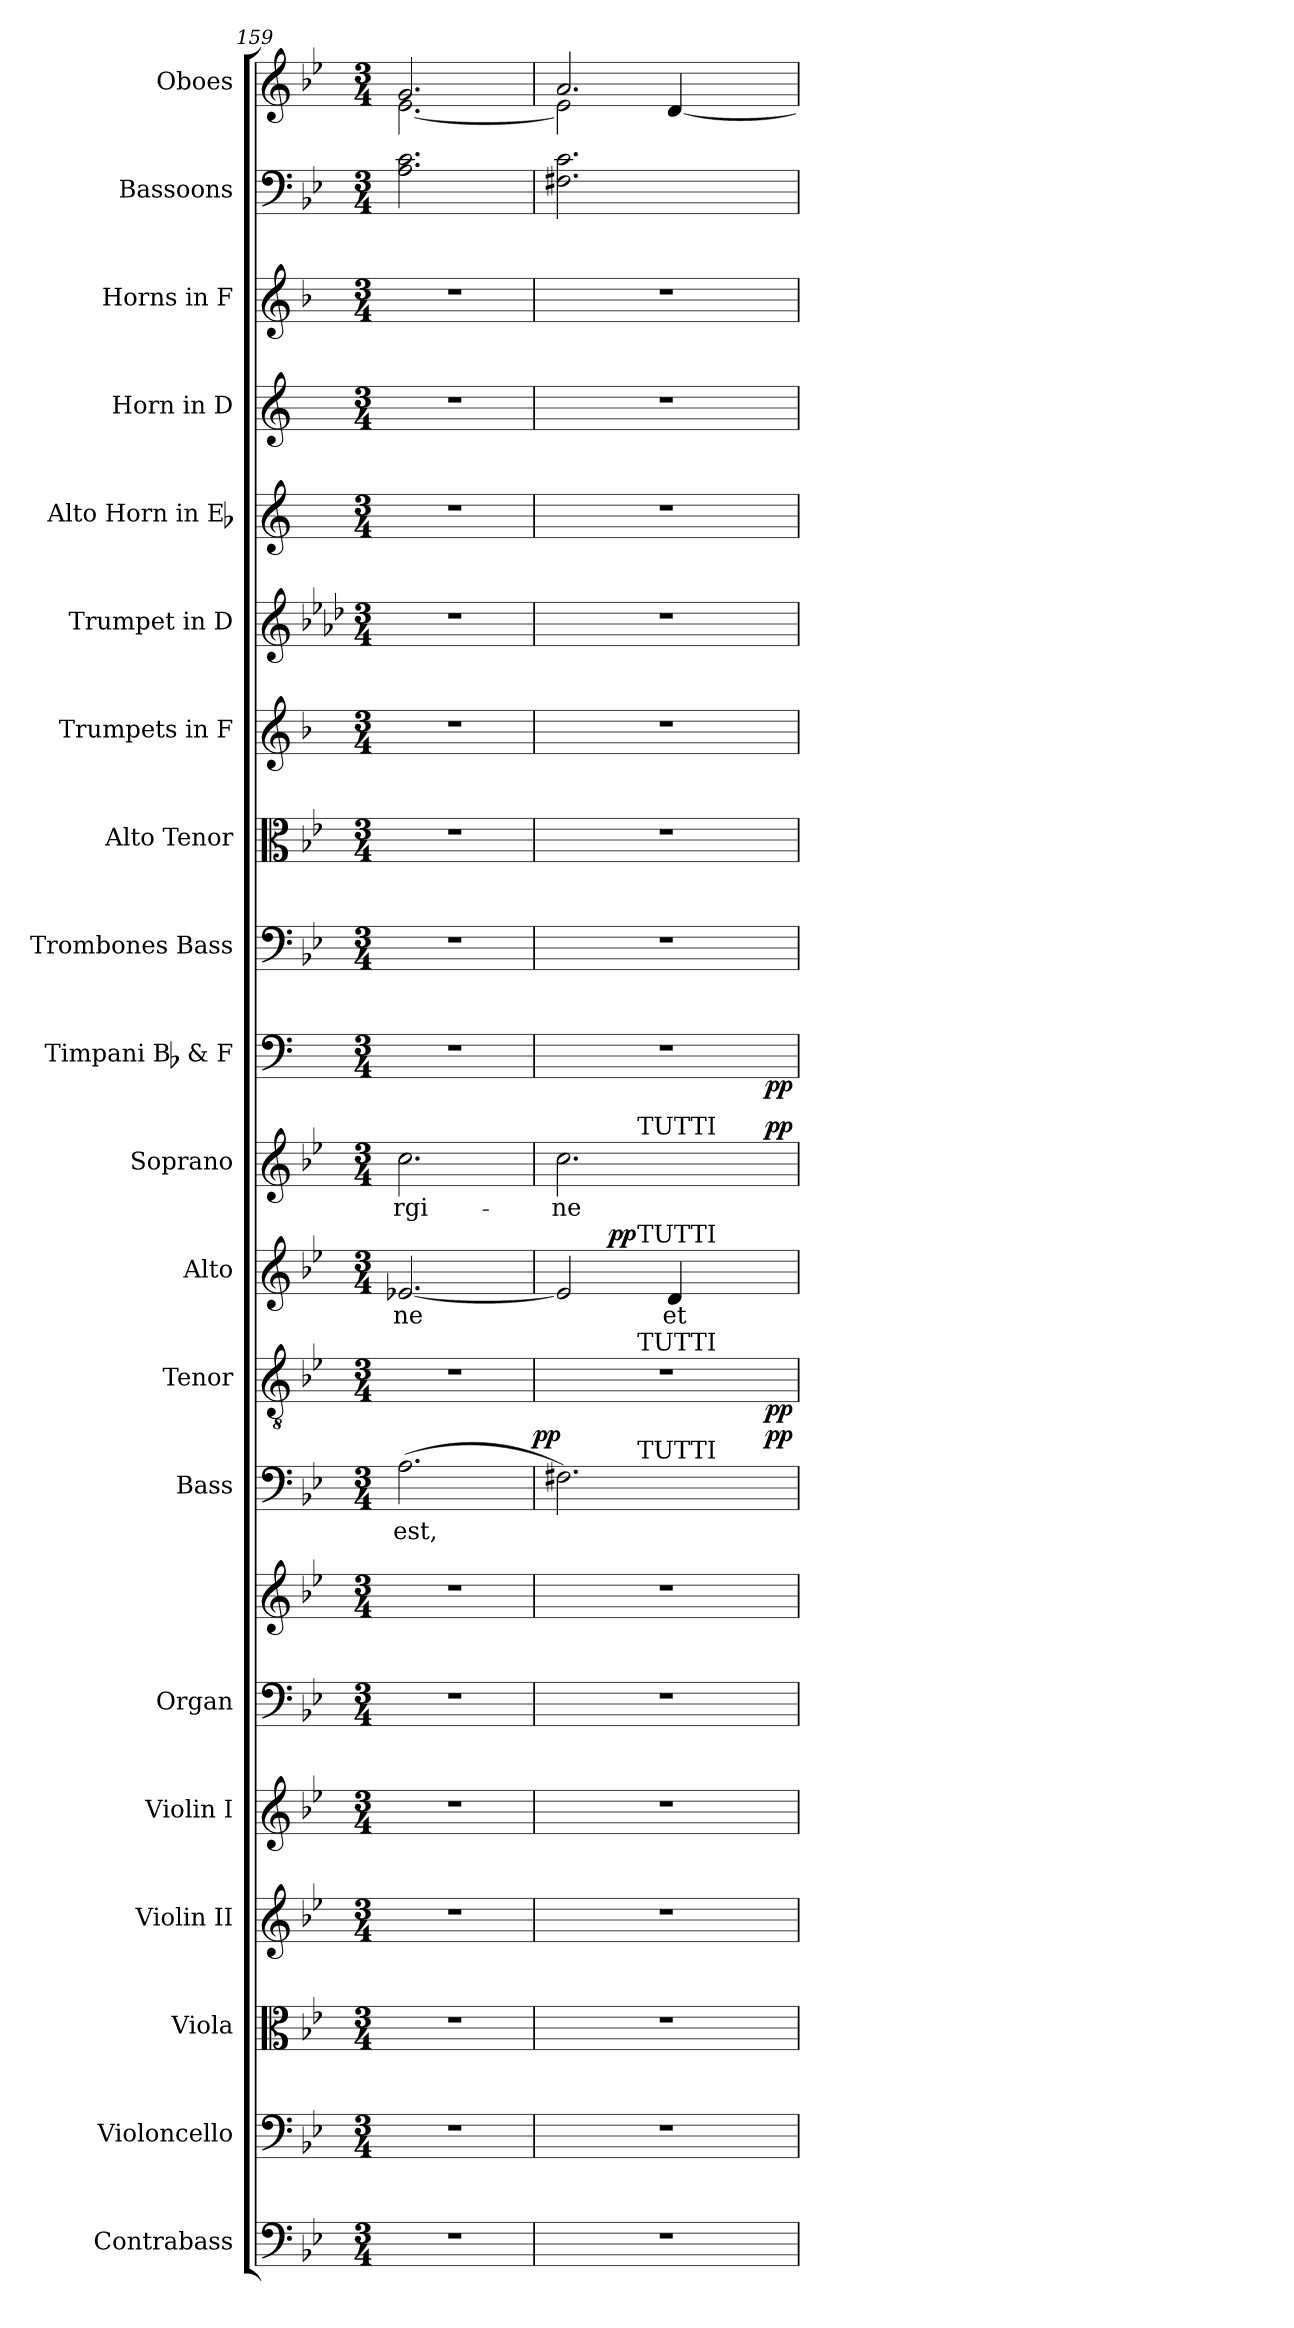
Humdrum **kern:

**kern	**kern	**kern	**kern	**kern	**kern	**kern	**kern	**text	**dynam	**kern	**dynam	**kern	**text	**dynam	**kern	**text	**dynam	**kern	**dynam	**kern	**kern	**kern	**kern	**kern	**kern	**kern	**kern	**kern
*part20	*part19	*part18	*part17	*part16	*part15	*part15	*part14	*part14	*part14	*part13	*part13	*part12	*part12	*part12	*part11	*part11	*part11	*part10	*part10	*part9	*part8	*part7	*part6	*part5	*part4	*part3	*part2	*part1
*staff21	*staff20	*staff19	*staff18	*staff17	*staff16	*staff15	*staff14	*staff14	*staff14	*staff13	*staff13	*staff12	*staff12	*staff12	*staff11	*staff11	*staff11	*staff10	*staff10	*staff9	*staff8	*staff7	*staff6	*staff5	*staff4	*staff3	*staff2	*staff1
*I"Contrabass	*I"Violoncello	*I"Viola	*I"Violin II	*I"Violin I	*I"Organ	*	*I"Bass	*	*	*I"Tenor	*	*I"Alto	*	*	*I"Soprano	*	*	*I"Timpani Bb & F	*	*I"Trombones  Bass	*I"Alto Tenor	*I"Trumpets in F	*I"Trumpet in D	*I"Alto Horn in Eb	*I"Horn in D	*I"Horns in F	*I"Bassoons	*I"Oboes
*I'Cb.	*I'Vc.	*I'Vla.	*I'Vln. II	*I'Vln. I	*I'Org.	*	*I'B.	*	*	*I'T.	*	*I'A.	*	*	*I'S.	*	*	*I'Timp.	*	*	*	*	*	*	*	*I'Hn.	*I'Bsn.	*I'Ob.
*clefF4	*clefF4	*clefC3	*clefG2	*clefG2	*clefF4	*clefG2	*clefF4	*	*	*clefGv2	*	*clefG2	*	*	*clefG2	*	*	*clefF4	*	*clefF4	*clefC3	*clefG2	*clefG2	*clefG2	*clefG2	*clefG2	*clefF4	*clefG2
*ITrd7c12	*	*	*	*	*	*	*	*	*	*ITrd7c12	*	*	*	*	*	*	*	*	*	*	*	*ITrd4c7	*ITrd-1c-2	*ITrd5c8	*ITrd6c10	*ITrd4c7	*	*
*k[b-e-]	*k[b-e-]	*k[b-e-]	*k[b-e-]	*k[b-e-]	*k[b-e-]	*k[b-e-]	*k[b-e-]	*	*	*k[b-e-]	*	*k[b-e-]	*	*	*k[b-e-]	*	*	*k[]	*	*k[b-e-]	*k[b-e-]	*k[b-e-]	*k[b-e-]	*k[f#c#g#d#]	*k[f#c#]	*k[b-e-]	*k[b-e-]	*k[b-e-]
*B-:	*B-:	*B-:	*B-:	*B-:	*B-:	*B-:	*B-:	*	*	*B-:	*	*B-:	*	*	*B-:	*	*	*C:	*	*B-:	*B-:	*B-:	*B-:	*E:	*D:	*B-:	*B-:	*B-:
*M3/4	*M3/4	*M3/4	*M3/4	*M3/4	*M3/4	*M3/4	*M3/4	*	*	*M3/4	*	*M3/4	*	*	*M3/4	*	*	*M3/4	*	*M3/4	*M3/4	*M3/4	*M3/4	*M3/4	*M3/4	*M3/4	*M3/4	*M3/4
=159	=159	=159	=159	=159	=159	=159	=159	=159	=159	=159	=159	=159	=159	=159	=159	=159	=159	=159	=159	=159	=159	=159	=159	=159	=159	=159	=159	=159
!LO:N:vis=1	!LO:N:vis=1	!LO:N:vis=1	!LO:N:vis=1	!LO:N:vis=1	!LO:N:vis=1	!LO:N:vis=1	!	!	!	!	!	!	!	!	!	!	!	!	!	!	!	!	!	!	!	!	!	!
!	!	!	!	!	!	!	!	!LO:LY:b:color=#000000	!	!LO:N:vis=1	!	!	!	!	!	!	!	!	!	!	!	!	!	!	!	!	!	!
!	!	!	!	!	!	!	!	!	!	!	!	!	!LO:LY:b:color=#000000	!	!	!	!	!	!	!	!	!	!	!	!	!	!	!
!	!	!	!	!	!	!	!	!	!	!	!	!	!	!	!	!LO:LY:b:color=#000000	!	!LO:N:vis=1	!	!LO:N:vis=1	!LO:N:vis=1	!LO:N:vis=1	!LO:N:vis=1	!LO:N:vis=1	!LO:N:vis=1	!LO:N:vis=1	!	!
*	*	*	*	*	*	*	*^	*	*	*	*	*	*	*	*	*	*	*	*	*	*	*	*	*	*	*	*	*^
2.r	2.r	2.r	2.r	2.r	2.r	2.r	(2.Ai\	2ryy	est,	.	2.r	.	[2.e-Xi/	-ne	.	2.cci\	-rgi-	.	2.r	.	2.r	2.r	2.r	2.r	2.r	2.r	2.r	2.Ai\ 2.ci	2.gi/	[2.e-i\
.	.	.	.	.	.	.	.	8ryy	.	.	.	.	.	.	.	.	.	.	.	.	.	.	.	.	.	.	.	.	.	.
.	.	.	.	.	.	.	.	16ryy	.	.	.	.	.	.	.	.	.	.	.	.	.	.	.	.	.	.	.	.	.	.
.	.	.	.	.	.	.	.	32ryy	.	.	.	.	.	.	.	.	.	.	.	.	.	.	.	.	.	.	.	.	.	.
.	.	.	.	.	.	.	.	64ryy	.	.	.	.	.	.	.	.	.	.	.	.	.	.	.	.	.	.	.	.	.	.
.	.	.	.	.	.	.	.	128...ryy	.	.	.	.	.	.	.	.	.	.	.	.	.	.	.	.	.	.	.	.	.	.
.	.	.	.	.	.	.	.	1024ryy	.	pp	.	.	.	.	.	.	.	.	.	.	.	.	.	.	.	.	.	.	.	.
=160	=160	=160	=160	=160	=160	=160	=160	=160	=160	=160	=160	=160	=160	=160	=160	=160	=160	=160	=160	=160	=160	=160	=160	=160	=160	=160	=160	=160	=160	=160
!LO:N:vis=1	!LO:N:vis=1	!LO:N:vis=1	!LO:N:vis=1	!LO:N:vis=1	!LO:N:vis=1	!LO:N:vis=1	!	!	!	!	!LO:N:vis=1	!	!	!	!	!	!	!	!	!	!	!	!	!	!	!	!	!	!	!
*	*	*	*	*	*	*	*v	*v	*	*	*	*	*	*	*	*	*	*	*	*	*	*	*	*	*	*	*	*	*	*
*	*	*	*	*	*	*	*^	*	*	*	*	*	*	*	*	*	*	*	*	*	*	*	*	*	*	*	*	*	*
!	!	!	!	!	!	!	!	!	!	!	!	!	!	!	!	!	!LO:LY:b:color=#000000	!	!LO:N:vis=1	!	!LO:N:vis=1	!LO:N:vis=1	!LO:N:vis=1	!LO:N:vis=1	!LO:N:vis=1	!LO:N:vis=1	!LO:N:vis=1	!	!	!
*	*	*	*	*	*	*	*	*^	*	*	*^	*	*^	*	*	*^	*	*	*^	*	*	*	*	*	*	*	*	*	*	*
*	*	*	*	*	*	*	*	*	*	*	*	*	*^	*	*	*^	*	*	*	*^	*	*	*	*	*	*	*	*	*	*	*	*	*	*	*
2.r	2.r	2.r	2.r	2.r	2.r	2.r	2.F#Xi\)	2ryy	4ryy	.	.	2.r	2ryy	4ryy	.	2e-i/]	4ryy	4ryy	.	.	2.cci\	2ryy	4ryy	-ne	.	2.r	2ryy	.	2.r	2.r	2.r	2.r	2.r	2.r	2.r	2.F#Xi\ 2.ci	2.ai/	2e-i\]
.	.	.	.	.	.	.	.	.	16ryy	.	.	.	.	16ryy	.	.	64ryy	16ryy	.	.	.	.	16ryy	.	.	.	.	.	.	.	.	.	.	.	.	.	.	.
.	.	.	.	.	.	.	.	.	.	.	.	.	.	.	.	.	512.ryy	.	.	.	.	.	.	.	.	.	.	.	.	.	.	.	.	.	.	.	.	.
.	.	.	.	.	.	.	.	.	.	.	.	.	.	.	.	.	4ryy	.	.	pp	.	.	.	.	.	.	.	.	.	.	.	.	.	.	.	.	.	.
.	.	.	.	.	.	.	.	.	32ryy	.	.	.	.	32ryy	.	.	.	32ryy	.	.	.	.	32ryy	.	.	.	.	.	.	.	.	.	.	.	.	.	.	.
.	.	.	.	.	.	.	.	.	256ryy	.	.	.	.	256ryy	.	.	.	256ryy	.	.	.	.	256ryy	.	.	.	.	.	.	.	.	.	.	.	.	.	.	.
!	!	!	!	!	!	!	!	!	!	!	!	!	!	!	!	!	!	!	!	!	!	!	!LO:TX:a:t=TUTTI	!	!	!	!	!	!	!	!	!	!	!	!	!	!	!
!	!	!	!	!	!	!	!	!	!	!	!	!	!	!	!	!	!	!LO:TX:a:t=TUTTI	!	!	!	!	!	!	!	!	!	!	!	!	!	!	!	!	!	!	!	!
!	!	!	!	!	!	!	!	!	!	!	!	!	!	!LO:TX:a:t=TUTTI	!	!	!	!	!	!	!	!	!	!	!	!	!	!	!	!	!	!	!	!	!	!	!	!
!	!	!	!	!	!	!	!	!	!LO:TX:a:t=TUTTI	!	!	!	!	!	!	!	!	!	!	!	!	!	!	!	!	!	!	!	!	!	!	!	!	!	!	!	!	!
.	.	.	.	.	.	.	.	.	4ryy	.	.	.	.	4ryy	.	.	.	4ryy	.	.	.	.	4ryy	.	.	.	.	.	.	.	.	.	.	.	.	.	.	.
!	!	!	!	!	!	!	!	!	!	!	!	!	!	!	!	!	!	!	!LO:LY:b:color=#000000	!	!	!	!	!	!	!	!	!	!	!	!	!	!	!	!	!	!	!
.	.	.	.	.	.	.	.	8ryy	.	.	.	.	8ryy	.	.	4di/	.	.	et	.	.	8ryy	.	.	.	.	8ryy	.	.	.	.	.	.	.	.	.	.	[4di/
.	.	.	.	.	.	.	.	.	.	.	.	.	.	.	.	.	8ryy	.	.	.	.	.	.	.	.	.	.	.	.	.	.	.	.	.	.	.	.	.
.	.	.	.	.	.	.	.	.	8ryy	.	.	.	.	8ryy	.	.	.	8ryy	.	.	.	.	8ryy	.	.	.	.	.	.	.	.	.	.	.	.	.	.	.
.	.	.	.	.	.	.	.	16ryy	.	.	.	.	16ryy	.	.	.	.	.	.	.	.	16ryy	.	.	.	.	16ryy	.	.	.	.	.	.	.	.	.	.	.
.	.	.	.	.	.	.	.	.	.	.	.	.	.	.	.	.	16ryy	.	.	.	.	.	.	.	.	.	.	.	.	.	.	.	.	.	.	.	.	.
.	.	.	.	.	.	.	.	32ryy	.	.	.	.	32ryy	.	.	.	.	.	.	.	.	32ryy	.	.	.	.	32ryy	.	.	.	.	.	.	.	.	.	.	.
.	.	.	.	.	.	.	.	.	.	.	.	.	.	.	.	.	32ryy	.	.	.	.	.	.	.	.	.	.	.	.	.	.	.	.	.	.	.	.	.
.	.	.	.	.	.	.	.	64ryy	.	.	.	.	64ryy	.	.	.	.	.	.	.	.	64ryy	.	.	.	.	64ryy	.	.	.	.	.	.	.	.	.	.	.
.	.	.	.	.	.	.	.	.	64..ryy	.	.	.	.	64..ryy	.	.	.	64..ryy	.	.	.	.	64..ryy	.	.	.	.	.	.	.	.	.	.	.	.	.	.	.
.	.	.	.	.	.	.	.	128...ryy	.	.	.	.	128...ryy	.	.	.	.	.	.	.	.	128...ryy	.	.	.	.	128...ryy	.	.	.	.	.	.	.	.	.	.	.
.	.	.	.	.	.	.	.	.	.	.	.	.	.	.	.	.	128ryy	.	.	.	.	.	.	.	.	.	.	.	.	.	.	.	.	.	.	.	.	.
.	.	.	.	.	.	.	.	.	.	.	.	.	.	.	.	.	256ryy	.	.	.	.	.	.	.	.	.	.	.	.	.	.	.	.	.	.	.	.	.
.	.	.	.	.	.	.	.	1024ryy	.	.	pp	.	1024ryy	.	pp	.	1024ryy	.	.	.	.	1024ryy	.	.	pp	.	1024ryy	pp	.	.	.	.	.	.	.	.	.	.
*	*	*	*	*	*	*	*v	*v	*v	*	*	*	*	*	*	*v	*v	*v	*	*	*v	*v	*v	*	*	*v	*v	*	*	*	*	*	*	*	*	*	*v	*v
*	*	*	*	*	*	*	*	*	*	*v	*v	*v	*	*	*	*	*	*	*	*	*	*	*	*	*	*	*	*	*	*
=	=	=	=	=	=	=	=	=	=	=	=	=	=	=	=	=	=	=	=	=	=	=	=	=	=	=	=	=
*-	*-	*-	*-	*-	*-	*-	*-	*-	*-	*-	*-	*-	*-	*-	*-	*-	*-	*-	*-	*-	*-	*-	*-	*-	*-	*-	*-	*-
